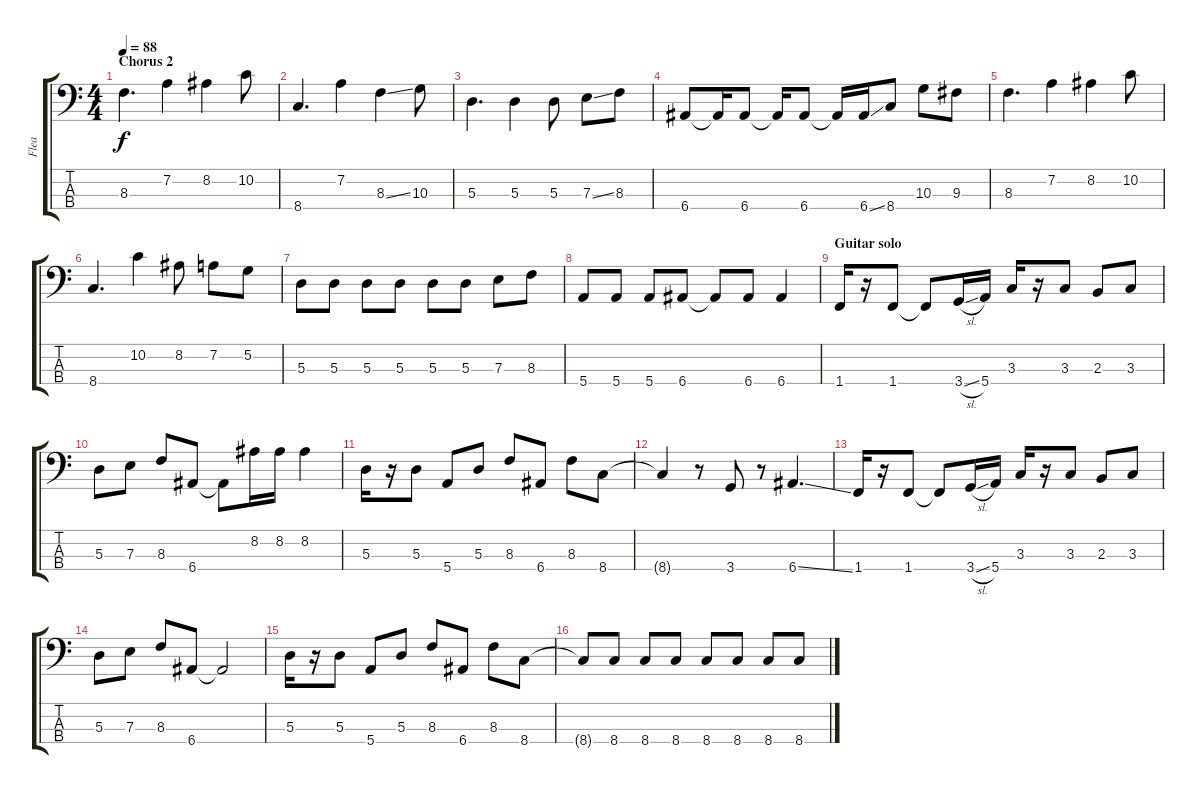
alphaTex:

\track ("Flea" "Flea") {instrument electricbassfinger}
\staff {score tabs}
\tuning (G2 D2 A1 E1) {hide}
\ts (4 4)
\section ("" "Chorus 2")
\tempo 88
\clef f4
\ks c
8.3.4{d dy f} 7.2.4 8.2.4 10.2.8 |
8.4.4{d} 7.2.4 8.3{ss}.4 10.3.8 |
5.3.4{d} 5.3.4 5.3.8 7.3{ss}.8 8.3.8 |
6.4.8 6.4{t}.16 6.4.8 6.4{t}.16 6.4.8 6.4{t}.16 6.4{ss}.16 8.4.8 10.3.8 9.3.8 |
8.3.4{d} 7.2.4 8.2.4 10.2.8 |
8.4.4{d} 10.2.4 8.2.8 7.2.8 5.2.8 |
5.3.8 5.3.8 5.3.8 5.3.8 5.3.8 5.3.8 7.3.8 8.3.8 |
5.4.8 5.4.8 5.4.8 6.4.8 6.4{t}.8 6.4.8 6.4.4 |
\section ("" "Guitar solo")
1.4.16 r.16 1.4.8 1.4{t}.8 3.4{sl}.16 5.4.16 3.3.16 r.16 3.3.8 2.3.8 3.3.8 |
5.3.8 7.3.8 8.3.8 6.4.8 6.4{t}.8 8.2.16 8.2.16 8.2.4 |
5.3.16 r.16 5.3.8 5.4.8 5.3.8 8.3.8 6.4.8 8.3.8 8.4.8 |
8.4{t}.4 r.8 3.4.8 r.8 6.4{ss}.4{d} |
1.4.16 r.16 1.4.8 1.4{t}.8 3.4{sl}.16 5.4.16 3.3.16 r.16 3.3.8 2.3.8 3.3.8 |
5.3.8 7.3.8 8.3.8 6.4.8 6.4{t}.2 |
5.3.16 r.16 5.3.8 5.4.8 5.3.8 8.3.8 6.4.8 8.3.8 8.4.8 |
8.4{t}.8 8.4.8 8.4.8 8.4.8 8.4.8 8.4.8 8.4.8 8.4.8
